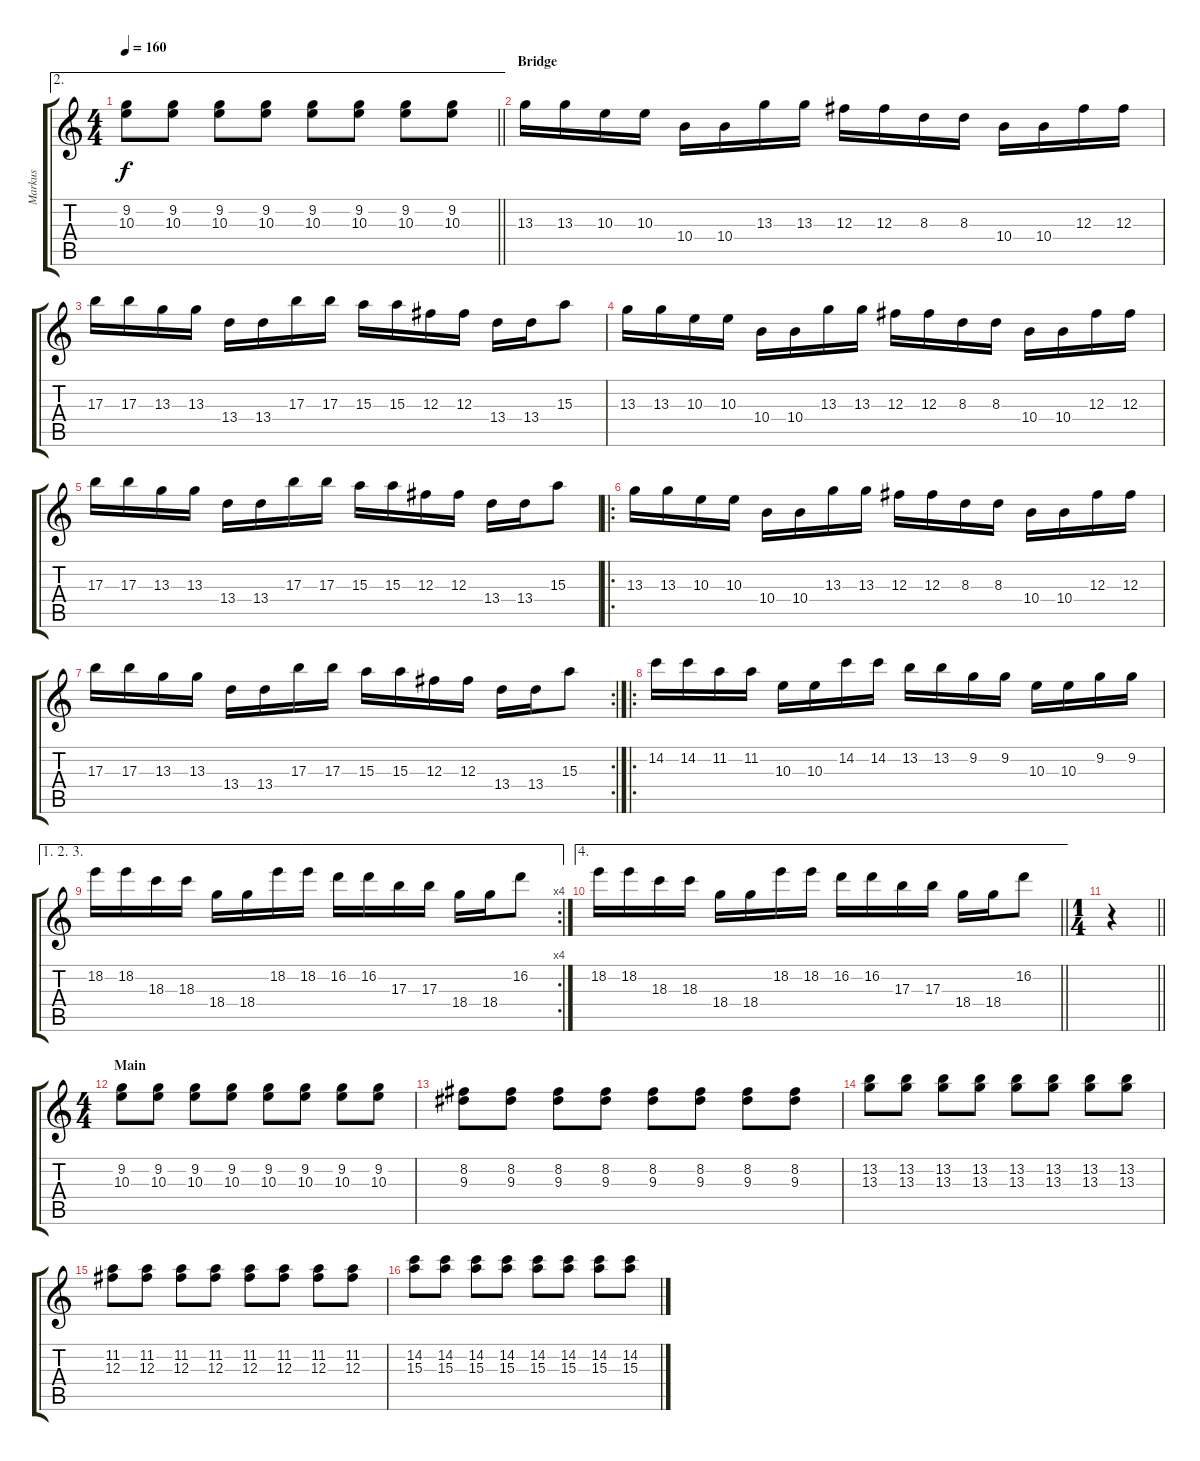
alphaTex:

\track ("Markus" "Markus") {instrument distortionguitar}
\staff {score tabs}
\tuning (Eb4 Bb3 Gb3 Db3 Ab2 Eb2) {hide}
\ae 2
\ts (4 4)
\tempo 160
\clef g2
\barLineRight lightlight
\ks c
(9.2 10.3).8{dy f} (9.2 10.3).8 (9.2 10.3).8 (9.2 10.3).8 (9.2 10.3).8 (9.2 10.3).8 (9.2 10.3).8 (9.2 10.3).8 |
\section ("" "Bridge")
13.3.16 13.3.16 10.3.16 10.3.16 10.4.16 10.4.16 13.3.16 13.3.16 12.3.16 12.3.16 8.3.16 8.3.16 10.4.16 10.4.16 12.3.16 12.3.16 |
17.3.16 17.3.16 13.3.16 13.3.16 13.4.16 13.4.16 17.3.16 17.3.16 15.3.16 15.3.16 12.3.16 12.3.16 13.4.16 13.4.16 15.3.8 |
13.3.16 13.3.16 10.3.16 10.3.16 10.4.16 10.4.16 13.3.16 13.3.16 12.3.16 12.3.16 8.3.16 8.3.16 10.4.16 10.4.16 12.3.16 12.3.16 |
17.3.16 17.3.16 13.3.16 13.3.16 13.4.16 13.4.16 17.3.16 17.3.16 15.3.16 15.3.16 12.3.16 12.3.16 13.4.16 13.4.16 15.3.8 |
\ro
13.3.16 13.3.16 10.3.16 10.3.16 10.4.16 10.4.16 13.3.16 13.3.16 12.3.16 12.3.16 8.3.16 8.3.16 10.4.16 10.4.16 12.3.16 12.3.16 |
\rc 2
17.3.16 17.3.16 13.3.16 13.3.16 13.4.16 13.4.16 17.3.16 17.3.16 15.3.16 15.3.16 12.3.16 12.3.16 13.4.16 13.4.16 15.3.8 |
\ro
14.2.16 14.2.16 11.2.16 11.2.16 10.3.16 10.3.16 14.2.16 14.2.16 13.2.16 13.2.16 9.2.16 9.2.16 10.3.16 10.3.16 9.2.16 9.2.16 |
\ae (1 2 3)
\rc 4
18.2.16 18.2.16 18.3.16 18.3.16 18.4.16 18.4.16 18.2.16 18.2.16 16.2.16 16.2.16 17.3.16 17.3.16 18.4.16 18.4.16 16.2.8 |
\ae 4
\barLineRight lightlight
18.2.16 18.2.16 18.3.16 18.3.16 18.4.16 18.4.16 18.2.16 18.2.16 16.2.16 16.2.16 17.3.16 17.3.16 18.4.16 18.4.16 16.2.8 |
\ts (1 4)
\barLineRight lightlight
r.4 |
\ts (4 4)
\section ("" "Main")
(9.2 10.3).8 (9.2 10.3).8 (9.2 10.3).8 (9.2 10.3).8 (9.2 10.3).8 (9.2 10.3).8 (9.2 10.3).8 (9.2 10.3).8 |
(8.2 9.3).8 (8.2 9.3).8 (8.2 9.3).8 (8.2 9.3).8 (8.2 9.3).8 (8.2 9.3).8 (8.2 9.3).8 (8.2 9.3).8 |
(13.2 13.3).8 (13.2 13.3).8 (13.2 13.3).8 (13.2 13.3).8 (13.2 13.3).8 (13.2 13.3).8 (13.2 13.3).8 (13.2 13.3).8 |
(11.2 12.3).8 (11.2 12.3).8 (11.2 12.3).8 (11.2 12.3).8 (11.2 12.3).8 (11.2 12.3).8 (11.2 12.3).8 (11.2 12.3).8 |
(14.2 15.3).8 (14.2 15.3).8 (14.2 15.3).8 (14.2 15.3).8 (14.2 15.3).8 (14.2 15.3).8 (14.2 15.3).8 (14.2 15.3).8
